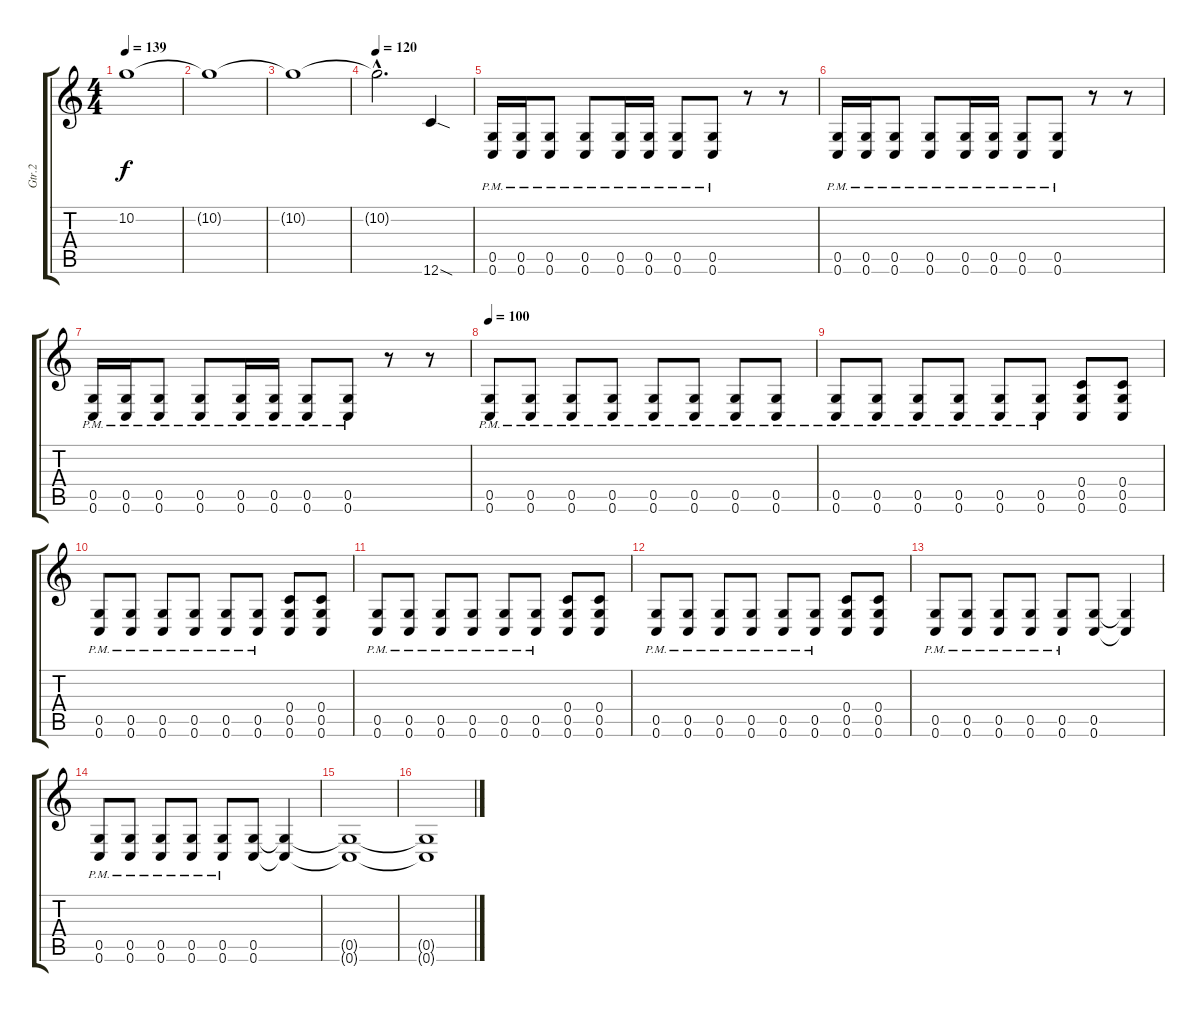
\track ("Gtr.2" "Gtr.2") {instrument distortionguitar}
\staff {score tabs}
\tuning (D4 A3 F3 C3 G2 C2) {hide}
\ts (4 4)
\tempo 139
\clef g2
\ks c
10.2{t}.1{dy f} |
10.2{t}.1 |
10.2{t}.1 |
\tempo 120
10.2{hac t}.2{d} 12.6{sod}.4 |
(0.5{pm} 0.6).16 (0.5{pm} 0.6).16 (0.5{pm} 0.6).8 (0.5{pm} 0.6).8 (0.5{pm} 0.6).16 (0.5{pm} 0.6).16 (0.5{pm} 0.6).8 (0.5{pm} 0.6).8 r.8 r.8 |
(0.5{pm} 0.6).16 (0.5{pm} 0.6).16 (0.5{pm} 0.6).8 (0.5{pm} 0.6).8 (0.5{pm} 0.6).16 (0.5{pm} 0.6).16 (0.5{pm} 0.6).8 (0.5{pm} 0.6).8 r.8 r.8 |
(0.5{pm} 0.6).16 (0.5{pm} 0.6).16 (0.5{pm} 0.6).8 (0.5{pm} 0.6).8 (0.5{pm} 0.6).16 (0.5{pm} 0.6).16 (0.5{pm} 0.6).8 (0.5{pm} 0.6).8 r.8 r.8 |
\tempo 100
(0.5{pm} 0.6).8 (0.5{pm} 0.6).8 (0.5{pm} 0.6).8 (0.5{pm} 0.6).8 (0.5{pm} 0.6).8 (0.5{pm} 0.6).8 (0.5{pm} 0.6).8 (0.5{pm} 0.6).8 |
(0.5{pm} 0.6).8 (0.5{pm} 0.6).8 (0.5{pm} 0.6).8 (0.5{pm} 0.6).8 (0.5{pm} 0.6).8 (0.5{pm} 0.6).8 (0.4 0.5 0.6).8 (0.4 0.5 0.6).8 |
(0.5{pm} 0.6).8 (0.5{pm} 0.6).8 (0.5{pm} 0.6).8 (0.5{pm} 0.6).8 (0.5{pm} 0.6).8 (0.5{pm} 0.6).8 (0.4 0.5 0.6).8 (0.4 0.5 0.6).8 |
(0.5{pm} 0.6).8 (0.5{pm} 0.6).8 (0.5{pm} 0.6).8 (0.5{pm} 0.6).8 (0.5{pm} 0.6).8 (0.5{pm} 0.6).8 (0.4 0.5 0.6).8 (0.4 0.5 0.6).8 |
(0.5{pm} 0.6).8 (0.5{pm} 0.6).8 (0.5{pm} 0.6).8 (0.5{pm} 0.6).8 (0.5{pm} 0.6).8 (0.5{pm} 0.6).8 (0.4 0.5 0.6).8 (0.4 0.5 0.6).8 |
(0.5{pm} 0.6).8 (0.5{pm} 0.6).8 (0.5{pm} 0.6).8 (0.5{pm} 0.6).8 (0.5{pm} 0.6).8 (0.5 0.6).8 (0.5{t} 0.6{t}).4 |
(0.5{pm} 0.6).8 (0.5{pm} 0.6).8 (0.5{pm} 0.6).8 (0.5{pm} 0.6).8 (0.5{pm} 0.6).8 (0.5 0.6).8 (0.5{t} 0.6{t}).4 |
(0.5{t} 0.6{t}).1 |
(0.5{t} 0.6{t}).1
